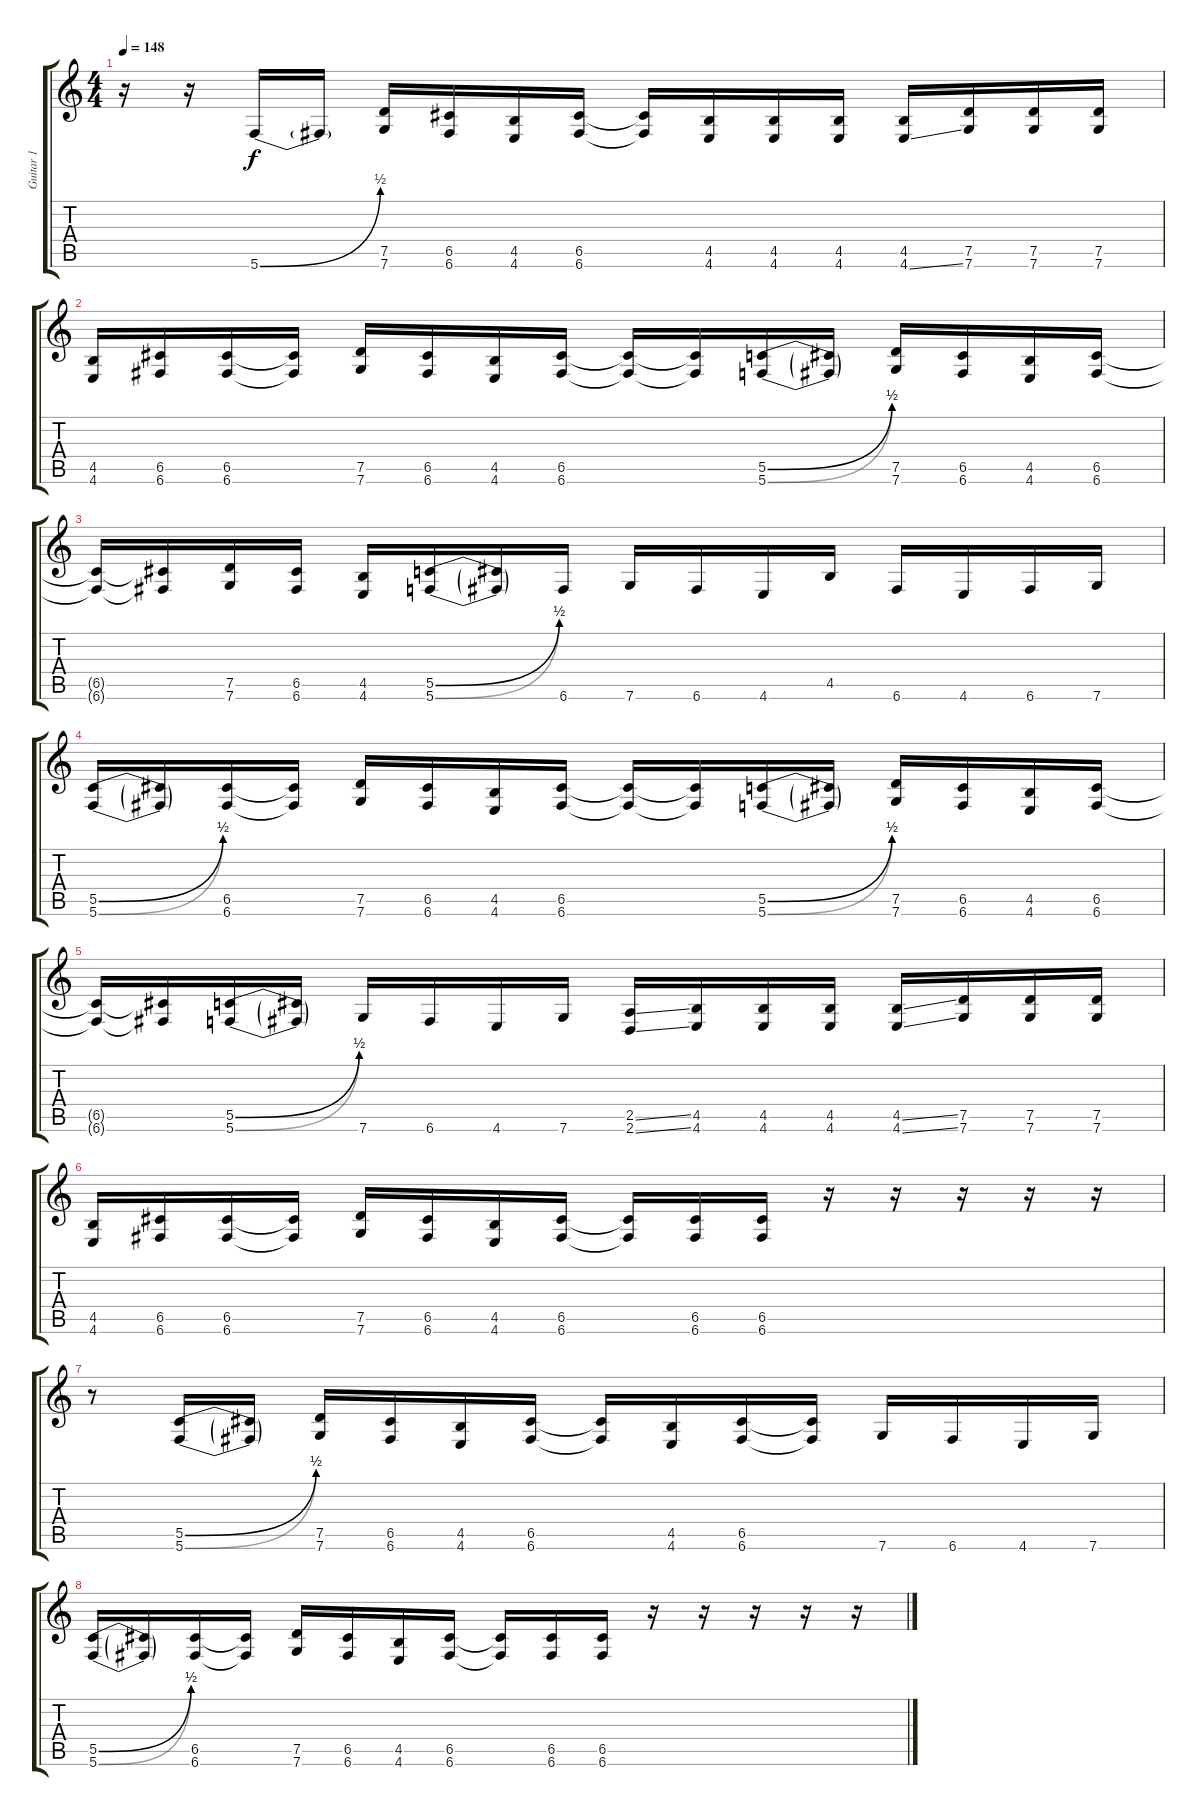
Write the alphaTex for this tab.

\track ("Guitar 1" "Guitar 1") {instrument distortionguitar}
\staff {score tabs}
\tuning (D4 A3 F3 C3 G2 C2) {hide}
\ts (4 4)
\tempo 148
\clef g2
\ks c
r.16{dy f} r.16 5.6{be (bend 0 0 60 2)}.16 5.6{t}.16 (7.5 7.6).16 (6.5 6.6).16 (4.5 4.6).16 (6.5 6.6).16 (6.5{t} 6.6{t}).16 (4.5 4.6).16 (4.5 4.6).16 (4.5 4.6).16 (4.5 4.6{ss}).16 (7.5 7.6).16 (7.5 7.6).16 (7.5 7.6).16 |
(4.5 4.6).16 (6.5 6.6).16 (6.5 6.6).16 (6.5{t} 6.6{t}).16 (7.5 7.6).16 (6.5 6.6).16 (4.5 4.6).16 (6.5 6.6).16 (6.5{t} 6.6{t}).16 (6.5{t} 6.6{t}).16 (5.5{be (bend 0 0 60 2)} 5.6{be (bend 0 0 60 2)}).16 (5.5{t} 5.6{t}).16 (7.5 7.6).16 (6.5 6.6).16 (4.5 4.6).16 (6.5 6.6).16 |
(6.5{t} 6.6{t}).16 (6.5{t} 6.6{t}).16 (7.5 7.6).16 (6.5 6.6).16 (4.5 4.6).16 (5.5{be (bend 0 0 60 2)} 5.6{be (bend 0 0 60 2)}).16 (5.5{t} 5.6{t}).16 6.6.16 7.6.16 6.6.16 4.6.16 4.5.16 6.6.16 4.6.16 6.6.16 7.6.16 |
(5.5{be (bend 0 0 60 2)} 5.6{be (bend 0 0 60 2)}).16 (5.5{t} 5.6{t}).16 (6.5 6.6).16 (6.5{t} 6.6{t}).16 (7.5 7.6).16 (6.5 6.6).16 (4.5 4.6).16 (6.5 6.6).16 (6.5{t} 6.6{t}).16 (6.5{t} 6.6{t}).16 (5.5{be (bend 0 0 60 2)} 5.6{be (bend 0 0 60 2)}).16 (5.5{t} 5.6{t}).16 (7.5 7.6).16 (6.5 6.6).16 (4.5 4.6).16 (6.5 6.6).16 |
(6.5{t} 6.6{t}).16 (6.5{t} 6.6{t}).16 (5.5{be (bend 0 0 60 2)} 5.6{be (bend 0 0 60 2)}).16 (5.5{t} 5.6{t}).16 7.6.16 6.6.16 4.6.16 7.6.16 (2.5{ss} 2.6{ss}).16 (4.5 4.6).16 (4.5 4.6).16 (4.5 4.6).16 (4.5{ss} 4.6{ss}).16 (7.5 7.6).16 (7.5 7.6).16 (7.5 7.6).16 |
(4.5 4.6).16 (6.5 6.6).16 (6.5 6.6).16 (6.5{t} 6.6{t}).16 (7.5 7.6).16 (6.5 6.6).16 (4.5 4.6).16 (6.5 6.6).16 (6.5{t} 6.6{t}).16 (6.5 6.6).16 (6.5 6.6).16 r.16 r.16 r.16 r.16 r.16 |
r.8 (5.5{be (bend 0 0 60 2)} 5.6{be (bend 0 0 60 2)}).16 (5.5{t} 5.6{t}).16 (7.5 7.6).16 (6.5 6.6).16 (4.5 4.6).16 (6.5 6.6).16 (6.5{t} 6.6{t}).16 (4.5 4.6).16 (6.5 6.6).16 (6.5{t} 6.6{t}).16 7.6.16 6.6.16 4.6.16 7.6.16 |
(5.5{be (bend 0 0 60 2)} 5.6{be (bend 0 0 60 2)}).16 (5.5{t} 5.6{t}).16 (6.5 6.6).16 (6.5{t} 6.6{t}).16 (7.5 7.6).16 (6.5 6.6).16 (4.5 4.6).16 (6.5 6.6).16 (6.5{t} 6.6{t}).16 (6.5 6.6).16 (6.5 6.6).16 r.16 r.16 r.16 r.16 r.16
